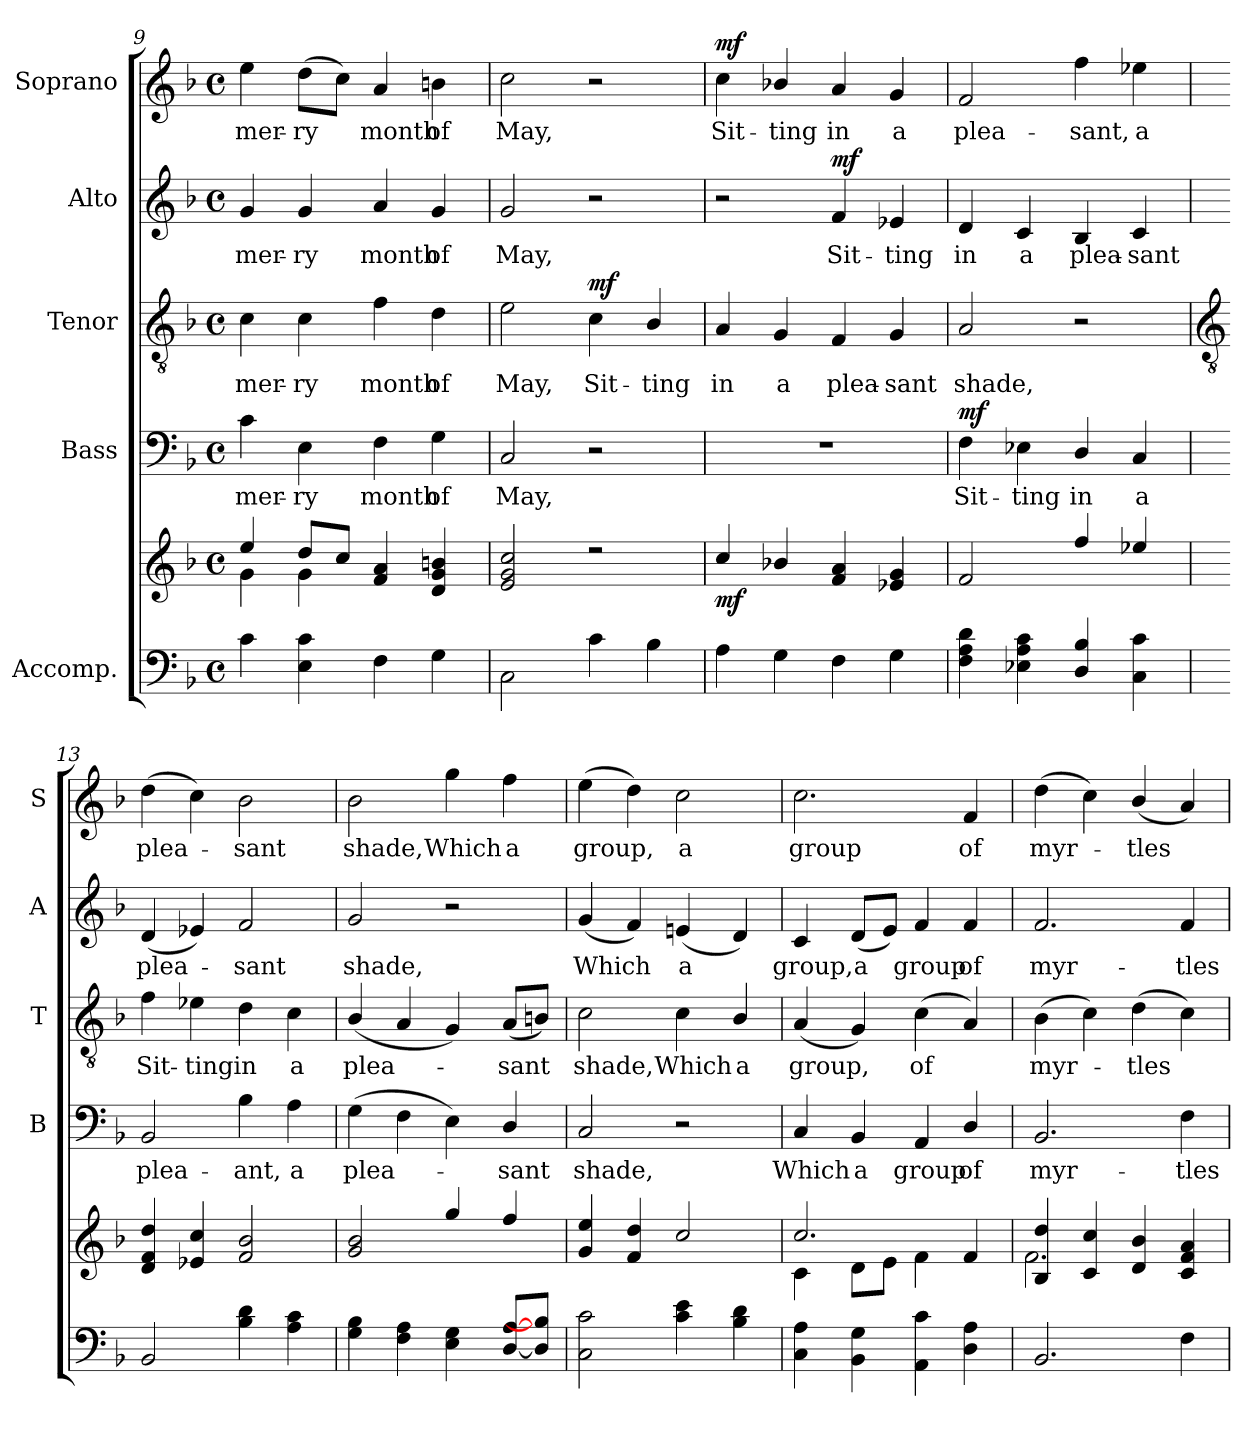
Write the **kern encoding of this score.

**kern	**kern	**dynam	**kern	**text	**dynam	**kern	**text	**dynam	**kern	**text	**dynam	**kern	**text	**dynam
*part5	*part5	*part5	*part4	*part4	*part4	*part3	*part3	*part3	*part2	*part2	*part2	*part1	*part1	*part1
*staff6	*staff5	*staff5/6	*staff4	*staff4	*staff4	*staff3	*staff3	*staff3	*staff2	*staff2	*staff2	*staff1	*staff1	*staff1
*I"Accomp.	*	*	*I"Bass	*	*	*I"Tenor	*	*	*I"Alto	*	*	*I"Soprano	*	*
*	*	*	*I'B	*	*	*I'T	*	*	*I'A	*	*	*I'S	*	*
*clefF4	*clefG2	*	*clefF4	*	*	*clefGv2	*	*	*clefG2	*	*	*clefG2	*	*
*k[b-]	*k[b-]	*	*k[b-]	*	*	*k[b-]	*	*	*k[b-]	*	*	*k[b-]	*	*
*F:	*F:	*	*F:	*	*	*F:	*	*	*F:	*	*	*F:	*	*
*M4/4	*M4/4	*	*M4/4	*	*	*M4/4	*	*	*M4/4	*	*	*M4/4	*	*
*met(c)	*met(c)	*	*met(c)	*	*	*met(c)	*	*	*met(c)	*	*	*met(c)	*	*
=9	=9	=9	=9	=9	=9	=9	=9	=9	=9	=9	=9	=9	=9	=9
*^	*^	*	*	*	*	*	*	*	*	*	*	*	*	*
!	!	!	!	!	!	!LO:LY:b	!	!	!LO:LY:b	!	!	!LO:LY:b	!	!	!LO:LY:b	!
1ryy	4c	4ee/	4g\	.	4c	mer-	.	4c	mer-	.	4g	mer-	.	4ee	mer-	.
!	!	!	!	!	!	!LO:LY:b	!	!	!LO:LY:b	!	!	!LO:LY:b	!	!	!LO:LY:b	!
.	4E 4c	8dd/L	4g\	.	4E	-ry	.	4c	-ry	.	4g	-ry	.	(>8ddL	-ry	.
.	.	8cc/J	.	.	.	.	.	.	.	.	.	.	.	8ccJ)	.	.
!	!	!	!	!	!	!LO:LY:b	!	!	!LO:LY:b	!	!	!LO:LY:b	!	!	!LO:LY:b	!
.	4F	4f 4a	2ryy	.	4F	month	.	4f	month	.	4a	month	.	4a	month	.
!	!	!	!	!	!	!LO:LY:b	!	!	!LO:LY:b	!	!	!LO:LY:b	!	!	!LO:LY:b	!
.	4G	4d 4g 4bn	.	.	4G	of	.	4d	of	.	4g	of	.	4bn	of	.
=10	=10	=10	=10	=10	=10	=10	=10	=10	=10	=10	=10	=10	=10	=10	=10	=10
!	!	!	!	!	!	!LO:LY:b	!	!	!LO:LY:b	!	!	!LO:LY:b	!	!	!LO:LY:b	!
1ryy	2C	2e 2g 2cc	1ryy	.	2C	May,	.	2e	May,	.	2g	May,	.	2cc	May,	.
!	!	!	!	!	!	!	!	!	!LO:LY:b	!LO:DY:b	!	!	!	!	!	!
.	4c	2r	.	.	2r	.	.	4c	Sit-	mf	2r	.	.	2r	.	.
!	!	!	!	!	!	!	!	!	!LO:LY:b	!	!	!	!	!	!	!
.	4B-\	.	.	.	.	.	.	4B-/	-ting	.	.	.	.	.	.	.
=11	=11	=11	=11	=11	=11	=11	=11	=11	=11	=11	=11	=11	=11	=11	=11	=11
!	!	!	!	!LO:DY:b	!	!	!	!	!LO:LY:b	!	!	!	!	!	!LO:LY:b	!LO:DY:b
1ryy	4A	4cc	1ryy	mf	1r	.	.	4A	in	.	2r	.	.	4cc	Sit-	mf
!	!	!	!	!	!	!	!	!	!LO:LY:b	!	!	!	!	!	!LO:LY:b	!
.	4G	4b-X/	.	.	.	.	.	4G	a	.	.	.	.	4b-X/	-ting	.
!	!	!	!	!	!	!	!	!	!LO:LY:b	!	!	!LO:LY:b	!LO:DY:b	!	!LO:LY:b	!
.	4F	4f 4a	.	.	.	.	.	4F	plea-	.	4f	Sit-	mf	4a	in	.
!	!	!	!	!	!	!	!	!	!LO:LY:b	!	!	!LO:LY:b	!	!	!LO:LY:b	!
.	4G	4e-X 4g	.	.	.	.	.	4G	-sant	.	4e-X	-ting	.	4g	a	.
=12	=12	=12	=12	=12	=12	=12	=12	=12	=12	=12	=12	=12	=12	=12	=12	=12
!	!	!	!	!	!	!LO:LY:b	!LO:DY:b	!	!LO:LY:b	!	!	!LO:LY:b	!	!	!LO:LY:b	!
1ryy	4F 4A 4d	2f	1ryy	.	4F	Sit-	mf	2A	shade,	.	4d	in	.	2f	plea-	.
!	!	!	!	!	!	!LO:LY:b	!	!	!	!	!	!LO:LY:b	!	!	!	!
.	4E-X 4A 4c	.	.	.	4E-X	-ting	.	.	.	.	4c	a	.	.	.	.
!	!	!	!	!	!	!LO:LY:b	!	!	!	!	!	!LO:LY:b	!	!	!LO:LY:b	!
.	4D/ 4B-/	4ff	.	.	4D/	in	.	2r	.	.	4B-	plea-	.	4ff	-sant,	.
!	!	!	!	!	!	!LO:LY:b	!	!	!	!	!	!LO:LY:b	!	!	!LO:LY:b	!
.	4C 4c	4ee-X	.	.	4C	a	.	.	.	.	4c	-sant	.	4ee-X	a	.
*v	*v	*	*	*	*	*	*	*	*	*	*	*	*	*	*	*
!!LO:LB:g=z
=13	=13	=13	=13	=13	=13	=13	=13	=13	=13	=13	=13	=13	=13	=13	=13
*	*	*	*	*	*	*	*clefGv2	*	*	*	*	*	*	*	*
*^	*	*	*	*	*	*	*	*	*	*	*	*	*	*	*
!	!	!	!	!	!	!LO:LY:b	!	!	!LO:LY:b	!	!	!LO:LY:b	!	!	!LO:LY:b	!
*v	*v	*	*	*	*	*	*	*	*	*	*	*	*	*	*	*
2BB-	4d 4f 4dd	1ryy	.	2BB-	plea-	.	4f	Sit-	.	(<4d	plea-	.	(>4dd	plea-	.
!	!	!	!	!	!	!	!	!LO:LY:b	!	!	!	!	!	!	!
.	4e-X 4cc	.	.	.	.	.	4e-X	-ting	.	4e-X)	.	.	4cc)	.	.
!	!	!	!	!	!LO:LY:b	!	!	!LO:LY:b	!	!	!LO:LY:b	!	!	!LO:LY:b	!
4B- 4d	2f 2b-	.	.	4B-	-ant,	.	4d	in	.	2f	sant	.	2b-	sant	.
!	!	!	!	!	!LO:LY:b	!	!	!LO:LY:b	!	!	!	!	!	!	!
4A 4c	.	.	.	4A	a	.	4c	a	.	.	.	.	.	.	.
=14	=14	=14	=14	=14	=14	=14	=14	=14	=14	=14	=14	=14	=14	=14	=14
!	!	!	!	!	!LO:LY:b	!	!	!LO:LY:b	!	!	!LO:LY:b	!	!	!LO:LY:b	!
4G 4B-	2g 2b-	1ryy	.	(>4G	plea-	.	(<4B-/	plea-	.	2g	shade,	.	2b-	shade,	.
4F 4A	.	.	.	4F	.	.	4A	.	.	.	.	.	.	.	.
!	!	!	!	!	!	!	!	!	!	!	!	!	!	!LO:LY:b	!
4E 4G	4gg	.	.	4E)	.	.	4G)	.	.	2r	.	.	4gg	Which	.
!	!	!	!	!	!LO:LY:b	!	!	!LO:LY:b	!	!	!	!	!	!LO:LY:b	!
[8D/ [8A/L	4ff	.	.	4D/	sant	.	(<8AL	sant	.	.	.	.	4ff	a	.
8D] 8B]J	.	.	.	.	.	.	8BnJ)	.	.	.	.	.	.	.	.
=15	=15	=15	=15	=15	=15	=15	=15	=15	=15	=15	=15	=15	=15	=15	=15
!	!	!	!	!	!LO:LY:b	!	!	!LO:LY:b	!	!	!LO:LY:b	!	!	!LO:LY:b	!
2C 2c	4g 4ee	1ryy	.	2C	shade,	.	2c	shade,	.	(<4g	Which	.	(>4ee	group,	.
.	4f 4dd	.	.	.	.	.	.	.	.	4f)	.	.	4dd)	.	.
!	!	!	!	!	!	!	!	!LO:LY:b	!	!	!LO:LY:b	!	!	!LO:LY:b	!
4c 4e	2cc	.	.	2r	.	.	4c	Which	.	(<4en	a	.	2cc	a	.
!	!	!	!	!	!	!	!	!LO:LY:b	!	!	!	!	!	!	!
4B- 4d	.	.	.	.	.	.	4B-/	a	.	4d)	.	.	.	.	.
=16	=16	=16	=16	=16	=16	=16	=16	=16	=16	=16	=16	=16	=16	=16	=16
!	!	!	!	!	!LO:LY:b	!	!	!LO:LY:b	!	!	!LO:LY:b	!	!	!LO:LY:b	!
4C 4A	2.cc/	4c\	.	4C	Which	.	(<4A	group,	.	4c	group,	.	2.cc	group	.
!	!	!	!	!	!LO:LY:b	!	!	!	!	!	!LO:LY:b	!	!	!	!
4BB- 4G	.	8d\L	.	4BB-	a	.	4G)	.	.	(<8dL	a	.	.	.	.
.	.	8e\J	.	.	.	.	.	.	.	8eJ)	.	.	.	.	.
!	!	!	!	!	!LO:LY:b	!	!	!LO:LY:b	!	!	!LO:LY:b	!	!	!	!
4AA 4c	.	4f\	.	4AA	group	.	(<4c	of	.	4f	group	.	.	.	.
!	!	!	!	!	!LO:LY:b	!	!	!	!	!	!LO:LY:b	!	!	!LO:LY:b	!
4D\ 4A\	4f	4ryy	.	4D/	of	.	4A)	.	.	4f	of	.	4f	of	.
=17	=17	=17	=17	=17	=17	=17	=17	=17	=17	=17	=17	=17	=17	=17	=17
!	!	!	!	!	!LO:LY:b	!	!	!LO:LY:b	!	!	!LO:LY:b	!	!	!LO:LY:b	!
2.BB-	4B-/ 4dd/	2.f\	.	2.BB-	myr-	.	(>4B-	myr-	.	2.f	myr-	.	(>4dd	myr-	.
.	4c/ 4cc/	.	.	.	.	.	4c)	.	.	.	.	.	4cc)	.	.
!	!	!	!	!	!	!	!	!LO:LY:b	!	!	!	!	!	!LO:LY:b	!
.	4d/ 4b-/	.	.	.	.	.	(>4d	tles	.	.	.	.	(<4b-/	tles	.
!	!	!	!	!	!LO:LY:b	!	!	!	!	!	!LO:LY:b	!	!	!	!
4F	4c 4f 4a	4ryy	.	4F	-tles	.	4c)	.	.	4f	-tles	.	4a)	.	.
*	*v	*v	*	*	*	*	*	*	*	*	*	*	*	*	*
=	=	=	=	=	=	=	=	=	=	=	=	=	=	=
*-	*-	*-	*-	*-	*-	*-	*-	*-	*-	*-	*-	*-	*-	*-
